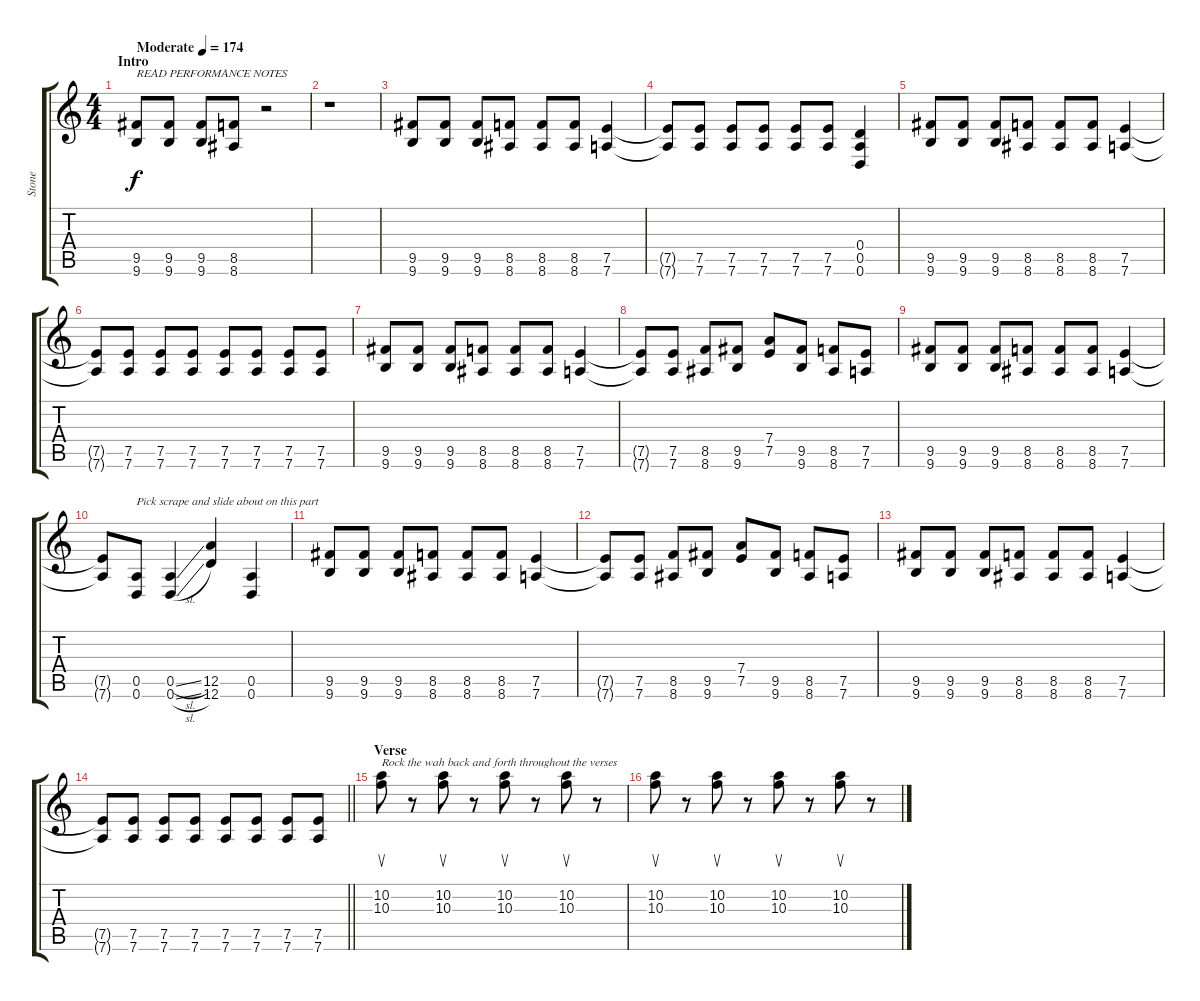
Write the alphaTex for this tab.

\track ("Stone" "Stone") {instrument distortionguitar}
\staff {score tabs}
\tuning (E4 B3 G3 D3 A2 D2) {hide}
\ts (4 4)
\section ("" "Intro")
\tempo (174 "Moderate")
\clef g2
\ks c
(9.5 9.6).8{txt "READ PERFORMANCE NOTES" dy f instrument distortionguitar} (9.5 9.6).8 (9.5 9.6).8 (8.5 8.6).8 r.2 |
r.1 |
(9.5 9.6).8 (9.5 9.6).8 (9.5 9.6).8 (8.5 8.6).8 (8.5 8.6).8 (8.5 8.6).8 (7.5 7.6).4 |
(7.5{t} 7.6{t}).8 (7.5 7.6).8 (7.5 7.6).8 (7.5 7.6).8 (7.5 7.6).8 (7.5 7.6).8 (0.4 0.5 0.6).4 |
(9.5 9.6).8 (9.5 9.6).8 (9.5 9.6).8 (8.5 8.6).8 (8.5 8.6).8 (8.5 8.6).8 (7.5 7.6).4 |
(7.5{t} 7.6{t}).8 (7.5 7.6).8 (7.5 7.6).8 (7.5 7.6).8 (7.5 7.6).8 (7.5 7.6).8 (7.5 7.6).8 (7.5 7.6).8 |
(9.5 9.6).8 (9.5 9.6).8 (9.5 9.6).8 (8.5 8.6).8 (8.5 8.6).8 (8.5 8.6).8 (7.5 7.6).4 |
(7.5{t} 7.6{t}).8 (7.5 7.6).8 (8.5 8.6).8 (9.5 9.6).8 (7.4 7.5).8 (9.5 9.6).8 (8.5 8.6).8 (7.5 7.6).8 |
(9.5 9.6).8 (9.5 9.6).8 (9.5 9.6).8 (8.5 8.6).8 (8.5 8.6).8 (8.5 8.6).8 (7.5 7.6).4 |
(7.5{t} 7.6{t}).8 (0.5 0.6).8{txt "Pick scrape and slide about on this part"} (0.5{sl} 0.6{sl}).4 (12.5 12.6).4 (0.5 0.6).4 |
(9.5 9.6).8 (9.5 9.6).8 (9.5 9.6).8 (8.5 8.6).8 (8.5 8.6).8 (8.5 8.6).8 (7.5 7.6).4 |
(7.5{t} 7.6{t}).8 (7.5 7.6).8 (8.5 8.6).8 (9.5 9.6).8 (7.4 7.5).8 (9.5 9.6).8 (8.5 8.6).8 (7.5 7.6).8 |
(9.5 9.6).8 (9.5 9.6).8 (9.5 9.6).8 (8.5 8.6).8 (8.5 8.6).8 (8.5 8.6).8 (7.5 7.6).4 |
\barLineRight lightlight
(7.5{t} 7.6{t}).8 (7.5 7.6).8 (7.5 7.6).8 (7.5 7.6).8 (7.5 7.6).8 (7.5 7.6).8 (7.5 7.6).8 (7.5 7.6).8 |
\section ("" "Verse")
(10.2 10.3).8{su txt "Rock the wah back and forth throughout the verses"} r.8 (10.2 10.3).8{su} r.8 (10.2 10.3).8{su} r.8 (10.2 10.3).8{su} r.8 |
(10.2 10.3).8{su} r.8 (10.2 10.3).8{su} r.8 (10.2 10.3).8{su} r.8 (10.2 10.3).8{su} r.8
